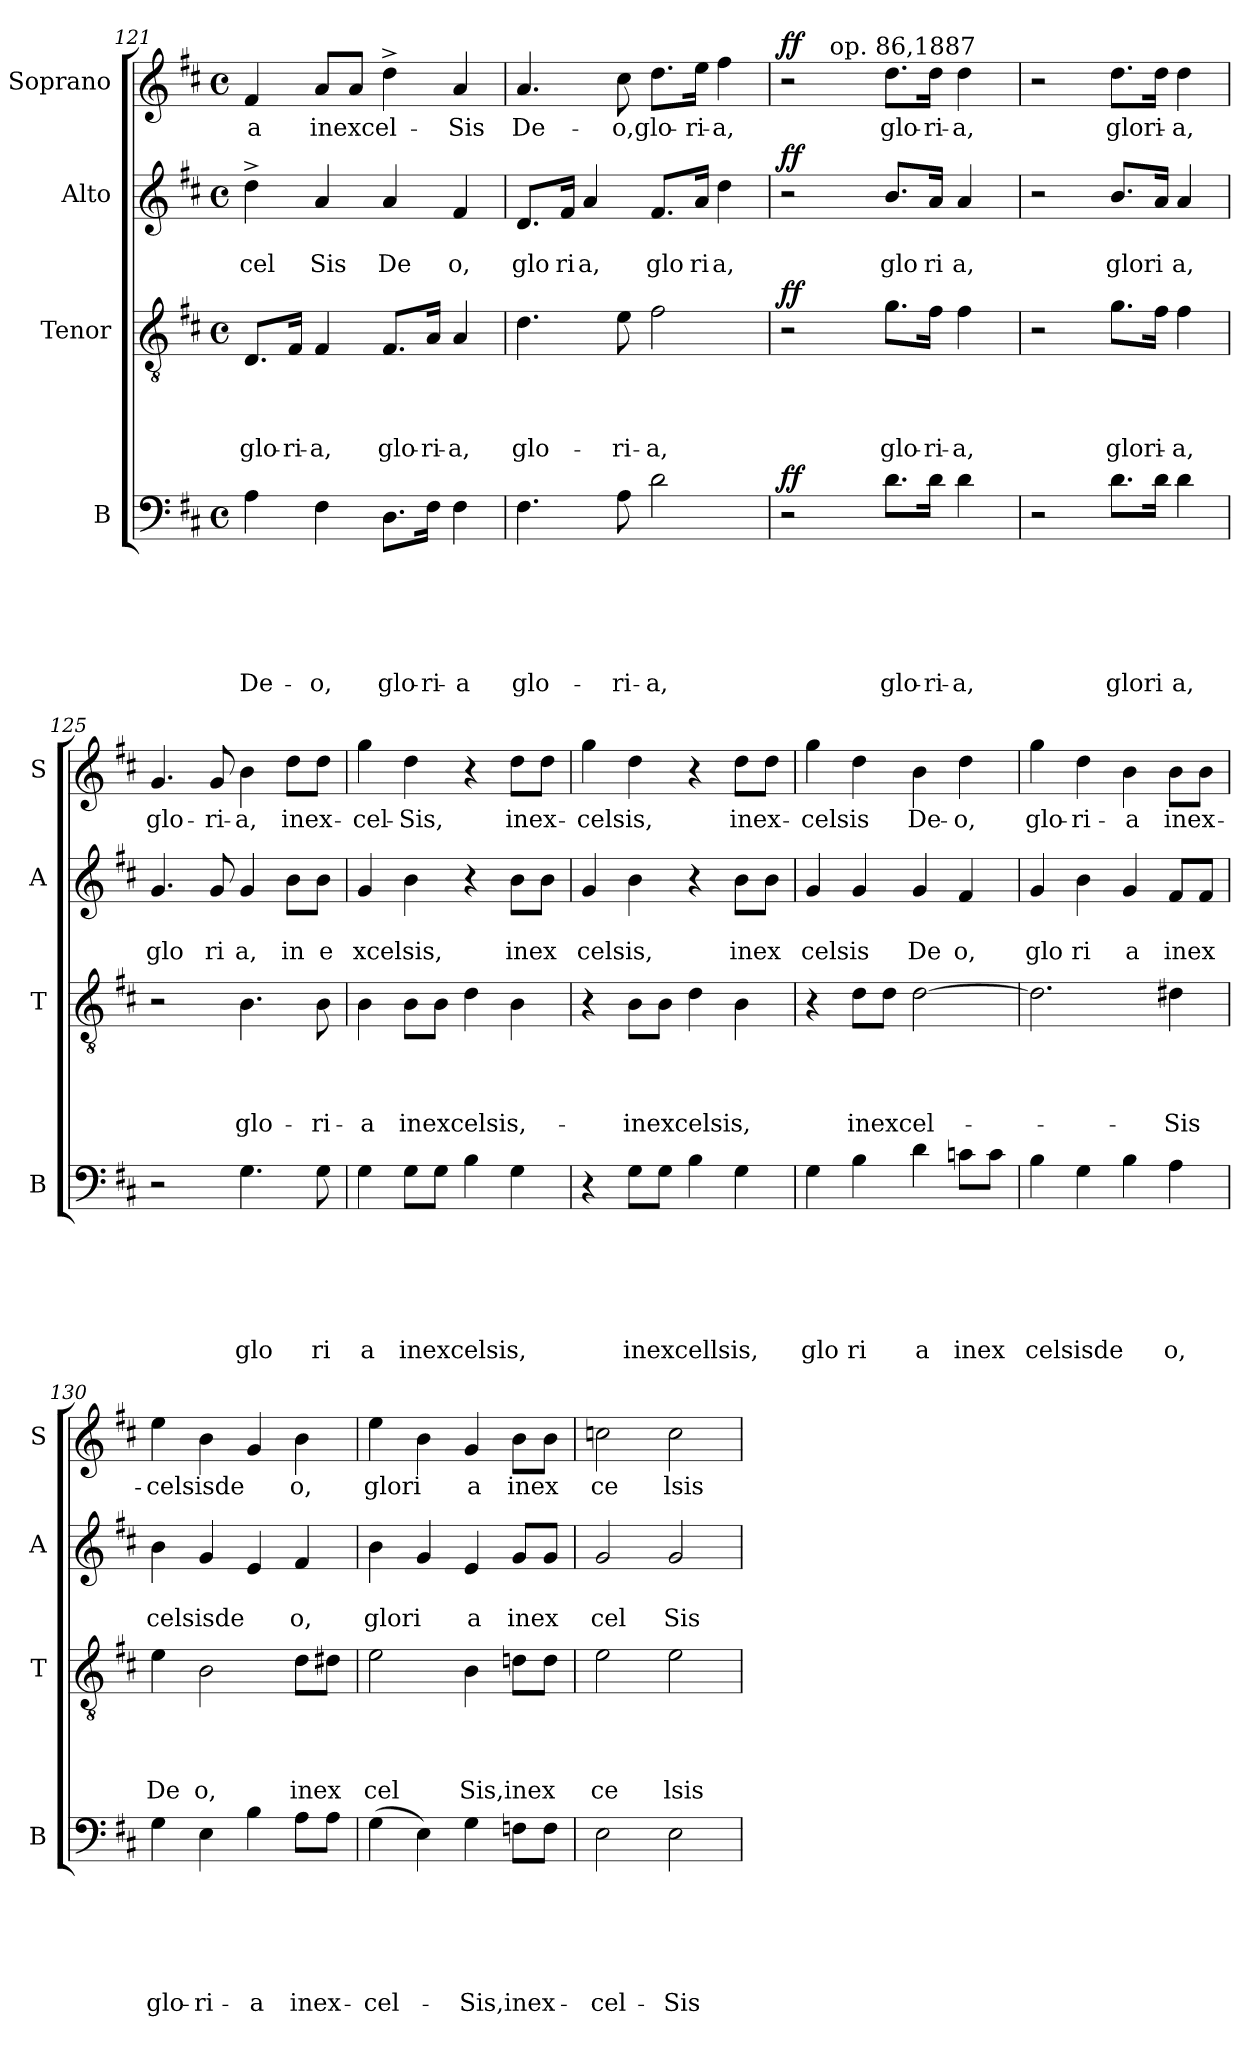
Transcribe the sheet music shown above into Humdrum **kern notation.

**kern	**text	**text	**text	**text	**text	**text	**dynam	**kern	**text	**text	**text	**text	**dynam	**kern	**text	**text	**dynam	**kern	**text	**dynam
*part4	*part4	*part4	*part4	*part4	*part4	*part4	*part4	*part3	*part3	*part3	*part3	*part3	*part3	*part2	*part2	*part2	*part2	*part1	*part1	*part1
*staff4	*staff4	*staff4	*staff4	*staff4	*staff4	*staff4	*staff4	*staff3	*staff3	*staff3	*staff3	*staff3	*staff3	*staff2	*staff2	*staff2	*staff2	*staff1	*staff1	*staff1
*I"B	*	*	*	*	*	*	*	*I"Tenor	*	*	*	*	*	*I"Alto	*	*	*	*I"Soprano	*	*
*I'B	*	*	*	*	*	*	*	*I'T	*	*	*	*	*	*I'A	*	*	*	*I'S	*	*
*clefF4	*	*	*	*	*	*	*	*clefGv2	*	*	*	*	*	*clefG2	*	*	*	*clefG2	*	*
*k[f#c#]	*	*	*	*	*	*	*	*k[f#c#]	*	*	*	*	*	*k[f#c#]	*	*	*	*k[f#c#]	*	*
*D:	*	*	*	*	*	*	*	*D:	*	*	*	*	*	*D:	*	*	*	*D:	*	*
*M4/4	*	*	*	*	*	*	*	*M4/4	*	*	*	*	*	*M4/4	*	*	*	*M4/4	*	*
*met(c)	*	*	*	*	*	*	*	*met(c)	*	*	*	*	*	*met(c)	*	*	*	*met(c)	*	*
=121	=121	=121	=121	=121	=121	=121	=121	=121	=121	=121	=121	=121	=121	=121	=121	=121	=121	=121	=121	=121
!	!	!	!	!	!	!LO:LY:b	!	!	!	!	!	!LO:LY:b	!	!	!	!LO:LY:b	!	!	!LO:LY:b	!
4A\	.	.	.	.	.	De-	.	8.D/L	.	.	.	glo-	.	4dd^>\	.	cel	.	4f#/	-a	.
!	!	!	!	!	!	!	!	!	!	!	!	!LO:LY:b	!	!	!	!	!	!	!	!
.	.	.	.	.	.	.	.	16F#/Jk	.	.	.	-ri-	.	.	.	.	.	.	.	.
!	!	!	!	!	!	!LO:LY:b	!	!	!	!	!	!LO:LY:b	!	!	!	!LO:LY:b	!	!	!LO:LY:b	!
4F#\	.	.	.	.	.	-o,	.	4F#/	.	.	.	-a,	.	4a/	.	Sis	.	8a/L	inexcel-	.
.	.	.	.	.	.	.	.	.	.	.	.	.	.	.	.	.	.	8a/J	.	.
!	!	!	!	!	!	!LO:LY:b	!	!	!	!	!	!LO:LY:b	!	!	!	!LO:LY:b	!	!	!	!
8.D\L	.	.	.	.	.	glo-	.	8.F#/L	.	.	.	glo-	.	4a/	.	De	.	4dd^>\	.	.
!	!	!	!	!	!	!LO:LY:b	!	!	!	!	!	!LO:LY:b	!	!	!	!	!	!	!	!
16F#\Jk	.	.	.	.	.	-ri-	.	16A/Jk	.	.	.	-ri-	.	.	.	.	.	.	.	.
!	!	!	!	!	!	!LO:LY:b	!	!	!	!	!	!LO:LY:b	!	!	!	!LO:LY:b	!	!	!LO:LY:b	!
4F#\	.	.	.	.	.	-a	.	4A/	.	.	.	-a,	.	4f#/	.	o,	.	4a/	-Sis	.
=122	=122	=122	=122	=122	=122	=122	=122	=122	=122	=122	=122	=122	=122	=122	=122	=122	=122	=122	=122	=122
!	!	!	!	!	!	!LO:LY:b	!	!	!	!	!	!LO:LY:b	!	!	!	!LO:LY:b	!	!	!LO:LY:b	!
4.F#\	.	.	.	.	.	glo-	.	4.d\	.	.	.	glo-	.	8.d/L	.	glo	.	4.a/	De-	.
!	!	!	!	!	!	!	!	!	!	!	!	!	!	!	!	!LO:LY:b	!	!	!	!
.	.	.	.	.	.	.	.	.	.	.	.	.	.	16f#/Jk	.	ri	.	.	.	.
!	!	!	!	!	!	!	!	!	!	!	!	!	!	!	!	!LO:LY:b	!	!	!	!
.	.	.	.	.	.	.	.	.	.	.	.	.	.	4a/	.	a,	.	.	.	.
!	!	!	!	!	!	!LO:LY:b	!	!	!	!	!	!LO:LY:b	!	!	!	!	!	!	!LO:LY:b	!
8A\	.	.	.	.	.	-ri-	.	8e\	.	.	.	-ri-	.	.	.	.	.	8cc#\	-o,glo-	.
!	!	!	!	!	!	!LO:LY:b	!	!	!	!	!	!LO:LY:b	!	!	!	!LO:LY:b	!	!	!	!
2d\	.	.	.	.	.	-a,	.	2f#\	.	.	.	-a,	.	8.f#/L	.	glo	.	8.dd\L	.	.
!	!	!	!	!	!	!	!	!	!	!	!	!	!	!	!	!LO:LY:b	!	!	!LO:LY:b	!
.	.	.	.	.	.	.	.	.	.	.	.	.	.	16a/Jk	.	ri	.	16ee\Jk	-ri-	.
!	!	!	!	!	!	!	!	!	!	!	!	!	!	!	!	!LO:LY:b	!	!	!LO:LY:b	!
.	.	.	.	.	.	.	.	.	.	.	.	.	.	4dd\	.	a,	.	4ff#\	-a,	.
=123	=123	=123	=123	=123	=123	=123	=123	=123	=123	=123	=123	=123	=123	=123	=123	=123	=123	=123	=123	=123
!	!	!	!	!	!	!	!LO:DY:a	!	!	!	!	!	!LO:DY:a	!	!	!	!LO:DY:a	!	!	!LO:DY:a
*	*	*	*	*	*	*	*	*	*	*	*	*	*	*	*	*	*	*^	*	*
2r	.	.	.	.	.	.	ff	2r	.	.	.	.	ff	2r	.	.	ff	2r	8..ryy	.	ff
!	!	!	!	!	!	!	!	!	!	!	!	!	!	!	!	!	!	!	!LO:TX:a:t=op. 86,1887	!	!
.	.	.	.	.	.	.	.	.	.	.	.	.	.	.	.	.	.	.	2ryy	.	.
!	!	!	!	!	!	!LO:LY:b	!	!	!	!	!	!LO:LY:b	!	!	!	!LO:LY:b	!	!	!	!LO:LY:b	!
8.d\L	.	.	.	.	.	glo-	.	8.g\L	.	.	.	glo-	.	8.b/L	.	glo	.	8.dd\L	.	glo-	.
!	!	!	!	!	!	!LO:LY:b	!	!	!	!	!	!LO:LY:b	!	!	!	!LO:LY:b	!	!	!	!LO:LY:b	!
16d\Jk	.	.	.	.	.	-ri-	.	16f#\Jk	.	.	.	-ri-	.	16a/Jk	.	ri	.	16dd\Jk	.	-ri-	.
.	.	.	.	.	.	.	.	.	.	.	.	.	.	.	.	.	.	.	4ryy	.	.
!	!	!	!	!	!	!LO:LY:b	!	!	!	!	!	!LO:LY:b	!	!	!	!LO:LY:b	!	!	!	!LO:LY:b	!
4d\	.	.	.	.	.	-a,	.	4f#\	.	.	.	-a,	.	4a/	.	a,	.	4dd\	.	-a,	.
.	.	.	.	.	.	.	.	.	.	.	.	.	.	.	.	.	.	.	32ryy	.	.
*	*	*	*	*	*	*	*	*	*	*	*	*	*	*	*	*	*	*v	*v	*	*
!!LO:LB:g=z
=124	=124	=124	=124	=124	=124	=124	=124	=124	=124	=124	=124	=124	=124	=124	=124	=124	=124	=124	=124	=124
2r	.	.	.	.	.	.	.	2r	.	.	.	.	.	2r	.	.	.	2r	.	.
!	!	!	!	!	!	!LO:LY:b	!	!	!	!	!	!LO:LY:b	!	!	!	!LO:LY:b	!	!	!LO:LY:b	!
8.d\L	.	.	.	.	.	glori	.	8.g\L	.	.	.	glori-	.	8.b/L	.	glori	.	8.dd\L	glori-	.
16d\Jk	.	.	.	.	.	.	.	16f#\Jk	.	.	.	.	.	16a/Jk	.	.	.	16dd\Jk	.	.
!	!	!	!	!	!	!LO:LY:b	!	!	!	!	!	!LO:LY:b	!	!	!	!LO:LY:b	!	!	!LO:LY:b	!
4d\	.	.	.	.	.	a,	.	4f#\	.	.	.	-a,	.	4a/	.	a,	.	4dd\	-a,	.
=125	=125	=125	=125	=125	=125	=125	=125	=125	=125	=125	=125	=125	=125	=125	=125	=125	=125	=125	=125	=125
!	!	!	!	!	!	!	!	!	!	!	!	!	!	!	!	!LO:LY:b	!	!	!LO:LY:b	!
2r	.	.	.	.	.	.	.	2r	.	.	.	.	.	4.g/	.	glo	.	4.g/	glo-	.
!	!	!	!	!	!	!	!	!	!	!	!	!	!	!	!	!LO:LY:b	!	!	!LO:LY:b	!
.	.	.	.	.	.	.	.	.	.	.	.	.	.	8g/	.	ri	.	8g/	-ri-	.
!	!	!	!	!	!	!LO:LY:b	!	!	!	!	!	!LO:LY:b	!	!	!	!LO:LY:b	!	!	!LO:LY:b	!
4.G\	.	.	.	.	.	glo	.	4.B\	.	.	.	glo-	.	4g/	.	a,	.	4b\	-a,	.
!	!	!	!	!	!	!	!	!	!	!	!	!	!	!	!	!LO:LY:b	!	!	!LO:LY:b	!
.	.	.	.	.	.	.	.	.	.	.	.	.	.	8b\L	.	in	.	8dd\L	inex-	.
!	!	!	!	!	!	!LO:LY:b	!	!	!	!	!	!LO:LY:b	!	!	!	!LO:LY:b	!	!	!	!
8G\	.	.	.	.	.	ri	.	8B\	.	.	.	-ri-	.	8b\J	.	e	.	8dd\J	.	.
=126	=126	=126	=126	=126	=126	=126	=126	=126	=126	=126	=126	=126	=126	=126	=126	=126	=126	=126	=126	=126
!	!	!	!	!	!	!LO:LY:b	!	!	!	!	!	!LO:LY:b	!	!	!	!LO:LY:b	!	!	!LO:LY:b	!
4G\	.	.	.	.	.	a	.	4B\	.	.	.	-a	.	4g/	.	xcelsis,	.	4gg\	-cel-	.
!	!	!	!	!	!	!LO:LY:b	!	!	!	!	!	!LO:LY:b	!	!	!	!	!	!	!LO:LY:b	!
8G\L	.	.	.	.	.	inexcelsis,	.	8B\L	.	.	.	inexcelsis,-	.	4b\	.	.	.	4dd\	-Sis,	.
8G\J	.	.	.	.	.	.	.	8B\J	.	.	.	.	.	.	.	.	.	.	.	.
4B\	.	.	.	.	.	.	.	4d\	.	.	.	.	.	4r	.	.	.	4r	.	.
!	!	!	!	!	!	!	!	!	!	!	!	!	!	!	!	!LO:LY:b	!	!	!LO:LY:b	!
4G\	.	.	.	.	.	.	.	4B\	.	.	.	.	.	8b\L	.	inex	.	8dd\L	inex-	.
.	.	.	.	.	.	.	.	.	.	.	.	.	.	8b\J	.	.	.	8dd\J	.	.
=127	=127	=127	=127	=127	=127	=127	=127	=127	=127	=127	=127	=127	=127	=127	=127	=127	=127	=127	=127	=127
!	!	!	!	!	!	!	!	!	!	!	!	!	!	!	!	!LO:LY:b	!	!	!LO:LY:b	!
4r	.	.	.	.	.	.	.	4r	.	.	.	.	.	4g/	.	celsis,	.	4gg\	-celsis,	.
!	!	!	!	!	!	!LO:LY:b	!	!	!	!	!	!LO:LY:b	!	!	!	!	!	!	!	!
8G\L	.	.	.	.	.	inexcellsis,	.	8B\L	.	.	.	-inexcelsis,	.	4b\	.	.	.	4dd\	.	.
8G\J	.	.	.	.	.	.	.	8B\J	.	.	.	.	.	.	.	.	.	.	.	.
4B\	.	.	.	.	.	.	.	4d\	.	.	.	.	.	4r	.	.	.	4r	.	.
!	!	!	!	!	!	!	!	!	!	!	!	!	!	!	!	!LO:LY:b	!	!	!LO:LY:b	!
4G\	.	.	.	.	.	.	.	4B\	.	.	.	.	.	8b\L	.	inex	.	8dd\L	inex-	.
.	.	.	.	.	.	.	.	.	.	.	.	.	.	8b\J	.	.	.	8dd\J	.	.
=128	=128	=128	=128	=128	=128	=128	=128	=128	=128	=128	=128	=128	=128	=128	=128	=128	=128	=128	=128	=128
!	!	!	!	!	!	!LO:LY:b	!	!	!	!	!	!	!	!	!	!LO:LY:b	!	!	!LO:LY:b	!
4G\	.	.	.	.	.	glo	.	4r	.	.	.	.	.	4g/	.	celsis	.	4gg\	-celsis	.
!	!	!	!	!	!	!LO:LY:b	!	!	!	!	!	!LO:LY:b	!	!	!	!	!	!	!	!
4B\	.	.	.	.	.	ri	.	8d\L	.	.	.	inexcel-	.	4g/	.	.	.	4dd\	.	.
.	.	.	.	.	.	.	.	8d\J	.	.	.	.	.	.	.	.	.	.	.	.
!	!	!	!	!	!	!LO:LY:b	!	!	!	!	!	!	!	!	!	!LO:LY:b	!	!	!LO:LY:b	!
4d\	.	.	.	.	.	a	.	[>2d\	.	.	.	.	.	4g/	.	De	.	4b\	De-	.
!	!	!	!	!	!	!LO:LY:b	!	!	!	!	!	!	!	!	!	!LO:LY:b	!	!	!LO:LY:b	!
8cn\L	.	.	.	.	.	inex	.	.	.	.	.	.	.	4f#/	.	o,	.	4dd\	-o,	.
8c\J	.	.	.	.	.	.	.	.	.	.	.	.	.	.	.	.	.	.	.	.
=129	=129	=129	=129	=129	=129	=129	=129	=129	=129	=129	=129	=129	=129	=129	=129	=129	=129	=129	=129	=129
!	!	!	!	!	!	!LO:LY:b	!	!	!	!	!	!	!	!	!	!LO:LY:b	!	!	!LO:LY:b	!
4B\	.	.	.	.	.	celsisde	.	2.d\]	.	.	.	.	.	4g/	.	glo	.	4gg\	glo-	.
!	!	!	!	!	!	!	!	!	!	!	!	!	!	!	!	!LO:LY:b	!	!	!LO:LY:b	!
4G\	.	.	.	.	.	.	.	.	.	.	.	.	.	4b\	.	ri	.	4dd\	-ri-	.
!	!	!	!	!	!	!	!	!	!	!	!	!	!	!	!	!LO:LY:b	!	!	!LO:LY:b	!
4B\	.	.	.	.	.	.	.	.	.	.	.	.	.	4g/	.	a	.	4b\	-a	.
!	!	!	!	!	!	!LO:LY:b	!	!	!	!	!	!LO:LY:b	!	!	!	!LO:LY:b	!	!	!LO:LY:b	!
4A\	.	.	.	.	.	o,	.	4d#X\	.	.	.	-Sis	.	8f#/L	.	inex	.	8b\L	inex-	.
.	.	.	.	.	.	.	.	.	.	.	.	.	.	8f#/J	.	.	.	8b\J	.	.
!!LO:PB:g=z
=130	=130	=130	=130	=130	=130	=130	=130	=130	=130	=130	=130	=130	=130	=130	=130	=130	=130	=130	=130	=130
!	!	!	!	!	!	!LO:LY:b	!	!	!	!	!	!LO:LY:b	!	!	!	!LO:LY:b	!	!	!LO:LY:b	!
4G\	.	.	.	.	.	glo-	.	4e\	.	.	.	De	.	4b\	.	celsisde	.	4ee\	-celsisde	.
!	!	!	!	!	!	!LO:LY:b	!	!	!	!	!	!LO:LY:b	!	!	!	!	!	!	!	!
4E\	.	.	.	.	.	-ri-	.	2B\	.	.	.	o,	.	4g/	.	.	.	4b\	.	.
!	!	!	!	!	!	!LO:LY:b	!	!	!	!	!	!	!	!	!	!	!	!	!	!
4B\	.	.	.	.	.	-a	.	.	.	.	.	.	.	4e/	.	.	.	4g/	.	.
!	!	!	!	!	!	!LO:LY:b	!	!	!	!	!	!LO:LY:b	!	!	!	!LO:LY:b	!	!	!LO:LY:b	!
8A\L	.	.	.	.	.	inex-	.	8d\L	.	.	.	inex	.	4f#/	.	o,	.	4b\	o,	.
8A\J	.	.	.	.	.	.	.	8d#X\J	.	.	.	.	.	.	.	.	.	.	.	.
=131	=131	=131	=131	=131	=131	=131	=131	=131	=131	=131	=131	=131	=131	=131	=131	=131	=131	=131	=131	=131
!	!	!	!	!	!	!LO:LY:b	!	!	!	!	!	!LO:LY:b	!	!	!	!LO:LY:b	!	!	!LO:LY:b	!
(>4G\	.	.	.	.	.	-cel-	.	2e\	.	.	.	cel	.	4b\	.	glori	.	4ee\	glori	.
4E\)	.	.	.	.	.	.	.	.	.	.	.	.	.	4g/	.	.	.	4b\	.	.
!	!	!	!	!	!	!LO:LY:b	!	!	!	!	!	!LO:LY:b	!	!	!	!LO:LY:b	!	!	!LO:LY:b	!
4G\	.	.	.	.	.	-Sis,inex-	.	4B\	.	.	.	Sis,inex	.	4e/	.	a	.	4g/	a	.
!	!	!	!	!	!	!	!	!	!	!	!	!	!	!	!	!LO:LY:b	!	!	!LO:LY:b	!
8Fn\L	.	.	.	.	.	.	.	8dn\L	.	.	.	.	.	8g/L	.	inex	.	8b\L	inex	.
8F\J	.	.	.	.	.	.	.	8d\J	.	.	.	.	.	8g/J	.	.	.	8b\J	.	.
=132	=132	=132	=132	=132	=132	=132	=132	=132	=132	=132	=132	=132	=132	=132	=132	=132	=132	=132	=132	=132
!	!	!	!	!	!	!LO:LY:b	!	!	!	!	!	!LO:LY:b	!	!	!	!LO:LY:b	!	!	!LO:LY:b	!
2E\	.	.	.	.	.	-cel-	.	2e\	.	.	.	ce	.	2g/	.	cel	.	2ccn\	ce	.
!	!	!	!	!	!	!LO:LY:b	!	!	!	!	!	!LO:LY:b	!	!	!	!LO:LY:b	!	!	!LO:LY:b	!
2E\	.	.	.	.	.	-Sis	.	2e\	.	.	.	lsis	.	2g/	.	Sis	.	2cc\	lsis	.
=	=	=	=	=	=	=	=	=	=	=	=	=	=	=	=	=	=	=	=	=
*-	*-	*-	*-	*-	*-	*-	*-	*-	*-	*-	*-	*-	*-	*-	*-	*-	*-	*-	*-	*-
